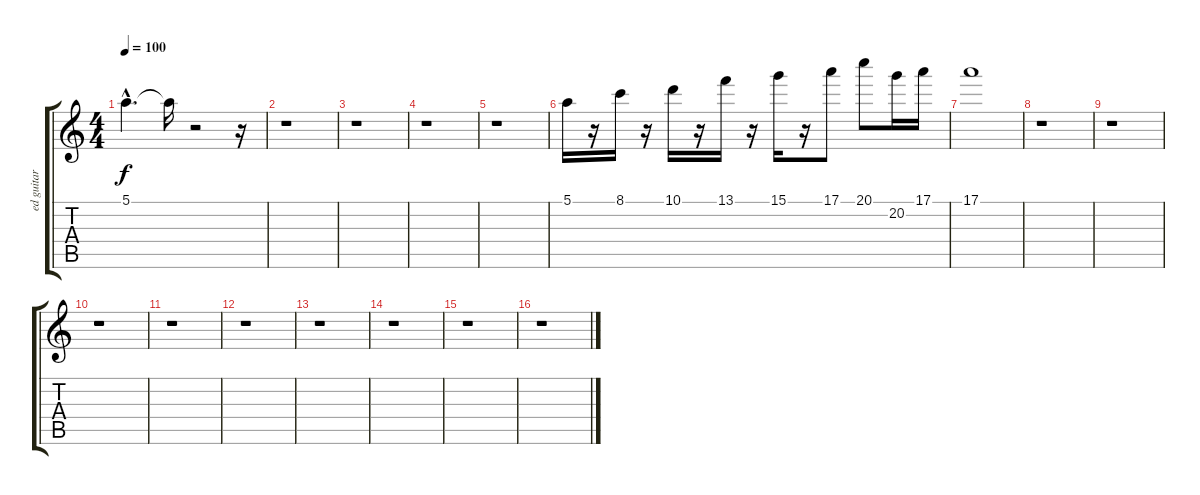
\track ("ed guitar solo" "ed guitar ") {instrument distortionguitar}
\staff {score tabs}
\tuning (E4 B3 G3 D3 A2 E2) {hide}
\ts (4 4)
\tempo 100
\clef g2
\ks c
5.1{hac t}.4{d dy f} 5.1{t}.16 r.2 r.16 |
r.1 |
r.1 |
r.1 |
r.1 |
5.1.16 r.16 8.1.16 r.16 10.1.16 r.16 13.1.16 r.16 15.1.16 r.16 17.1.8 20.1.8 20.2.16 17.1.16 |
17.1.1 |
r.1 |
r.1 |
r.1 |
r.1 |
r.1 |
r.1 |
r.1 |
r.1 |
r.1
